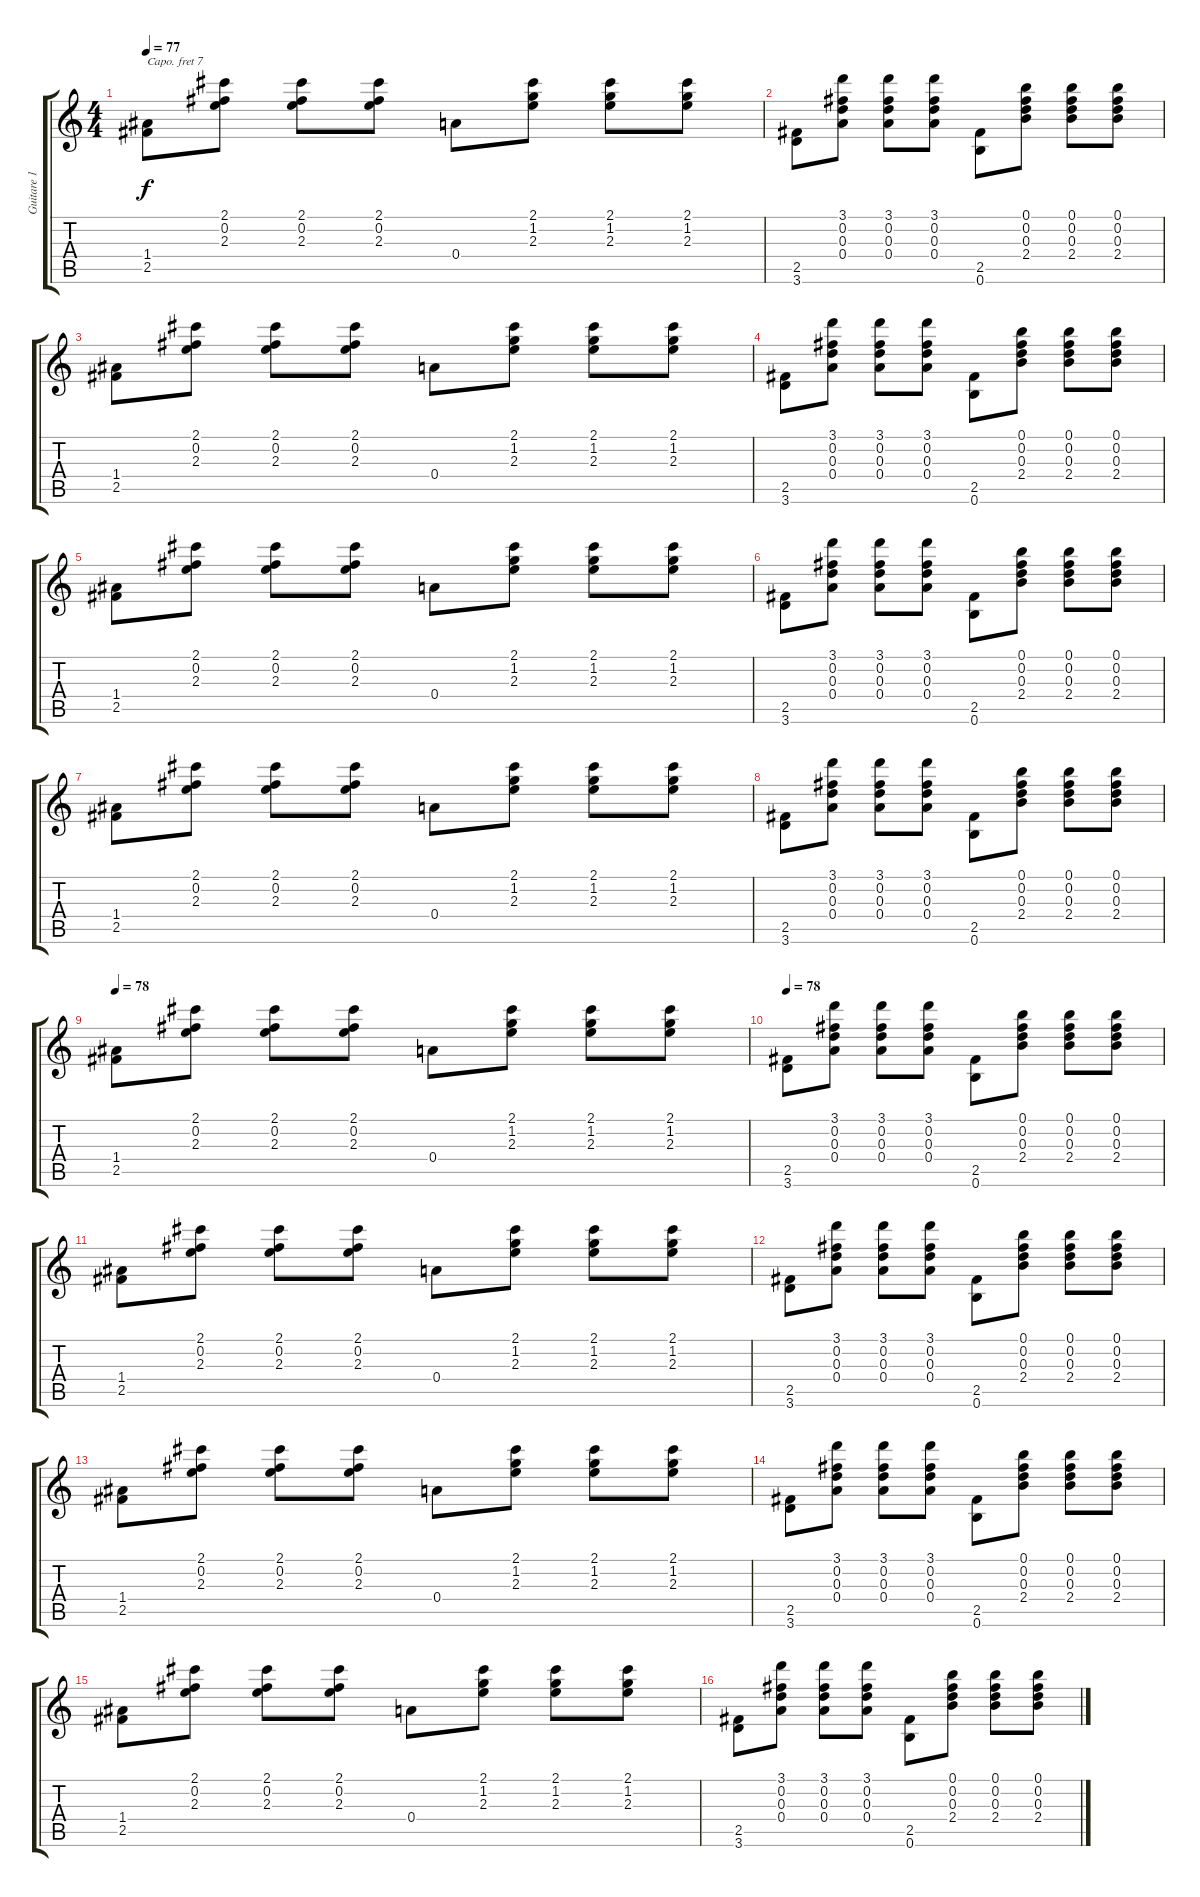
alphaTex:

\track ("Guitare 1" "Guitare 1") {instrument acousticguitarsteel}
\staff {score tabs}
\capo 7
\tuning (E4 B3 G3 D3 A2 E2) {hide}
\ts (4 4)
\tempo 77
\clef g2
\ks c
(1.4 2.5).8{dy f} (2.1 0.2 2.3).8 (2.1 0.2 2.3).8 (2.1 0.2 2.3).8 0.4.8 (2.1 1.2 2.3).8 (2.1 1.2 2.3).8 (2.1 1.2 2.3).8 |
(2.5 3.6).8 (3.1 0.2 0.3 0.4).8 (3.1 0.2 0.3 0.4).8 (3.1 0.2 0.3 0.4).8 (2.5 0.6).8 (0.1 0.2 0.3 2.4).8 (0.1 0.2 0.3 2.4).8 (0.1 0.2 0.3 2.4).8 |
(1.4 2.5).8 (2.1 0.2 2.3).8 (2.1 0.2 2.3).8 (2.1 0.2 2.3).8 0.4.8 (2.1 1.2 2.3).8 (2.1 1.2 2.3).8 (2.1 1.2 2.3).8 |
(2.5 3.6).8 (3.1 0.2 0.3 0.4).8 (3.1 0.2 0.3 0.4).8 (3.1 0.2 0.3 0.4).8 (2.5 0.6).8 (0.1 0.2 0.3 2.4).8 (0.1 0.2 0.3 2.4).8 (0.1 0.2 0.3 2.4).8 |
(1.4 2.5).8 (2.1 0.2 2.3).8 (2.1 0.2 2.3).8 (2.1 0.2 2.3).8 0.4.8 (2.1 1.2 2.3).8 (2.1 1.2 2.3).8 (2.1 1.2 2.3).8 |
(2.5 3.6).8 (3.1 0.2 0.3 0.4).8 (3.1 0.2 0.3 0.4).8 (3.1 0.2 0.3 0.4).8 (2.5 0.6).8 (0.1 0.2 0.3 2.4).8 (0.1 0.2 0.3 2.4).8 (0.1 0.2 0.3 2.4).8 |
(1.4 2.5).8 (2.1 0.2 2.3).8 (2.1 0.2 2.3).8 (2.1 0.2 2.3).8 0.4.8 (2.1 1.2 2.3).8 (2.1 1.2 2.3).8 (2.1 1.2 2.3).8 |
(2.5 3.6).8 (3.1 0.2 0.3 0.4).8 (3.1 0.2 0.3 0.4).8 (3.1 0.2 0.3 0.4).8 (2.5 0.6).8 (0.1 0.2 0.3 2.4).8 (0.1 0.2 0.3 2.4).8 (0.1 0.2 0.3 2.4).8 |
\tempo 78
(1.4 2.5).8 (2.1 0.2 2.3).8 (2.1 0.2 2.3).8 (2.1 0.2 2.3).8 0.4.8 (2.1 1.2 2.3).8 (2.1 1.2 2.3).8 (2.1 1.2 2.3).8 |
\tempo 78
(2.5 3.6).8 (3.1 0.2 0.3 0.4).8 (3.1 0.2 0.3 0.4).8 (3.1 0.2 0.3 0.4).8 (2.5 0.6).8 (0.1 0.2 0.3 2.4).8 (0.1 0.2 0.3 2.4).8 (0.1 0.2 0.3 2.4).8 |
(1.4 2.5).8 (2.1 0.2 2.3).8 (2.1 0.2 2.3).8 (2.1 0.2 2.3).8 0.4.8 (2.1 1.2 2.3).8 (2.1 1.2 2.3).8 (2.1 1.2 2.3).8 |
(2.5 3.6).8 (3.1 0.2 0.3 0.4).8 (3.1 0.2 0.3 0.4).8 (3.1 0.2 0.3 0.4).8 (2.5 0.6).8 (0.1 0.2 0.3 2.4).8 (0.1 0.2 0.3 2.4).8 (0.1 0.2 0.3 2.4).8 |
(1.4 2.5).8 (2.1 0.2 2.3).8 (2.1 0.2 2.3).8 (2.1 0.2 2.3).8 0.4.8 (2.1 1.2 2.3).8 (2.1 1.2 2.3).8 (2.1 1.2 2.3).8 |
(2.5 3.6).8 (3.1 0.2 0.3 0.4).8 (3.1 0.2 0.3 0.4).8 (3.1 0.2 0.3 0.4).8 (2.5 0.6).8 (0.1 0.2 0.3 2.4).8 (0.1 0.2 0.3 2.4).8 (0.1 0.2 0.3 2.4).8 |
(1.4 2.5).8 (2.1 0.2 2.3).8 (2.1 0.2 2.3).8 (2.1 0.2 2.3).8 0.4.8 (2.1 1.2 2.3).8 (2.1 1.2 2.3).8 (2.1 1.2 2.3).8 |
(2.5 3.6).8 (3.1 0.2 0.3 0.4).8 (3.1 0.2 0.3 0.4).8 (3.1 0.2 0.3 0.4).8 (2.5 0.6).8 (0.1 0.2 0.3 2.4).8 (0.1 0.2 0.3 2.4).8 (0.1 0.2 0.3 2.4).8
